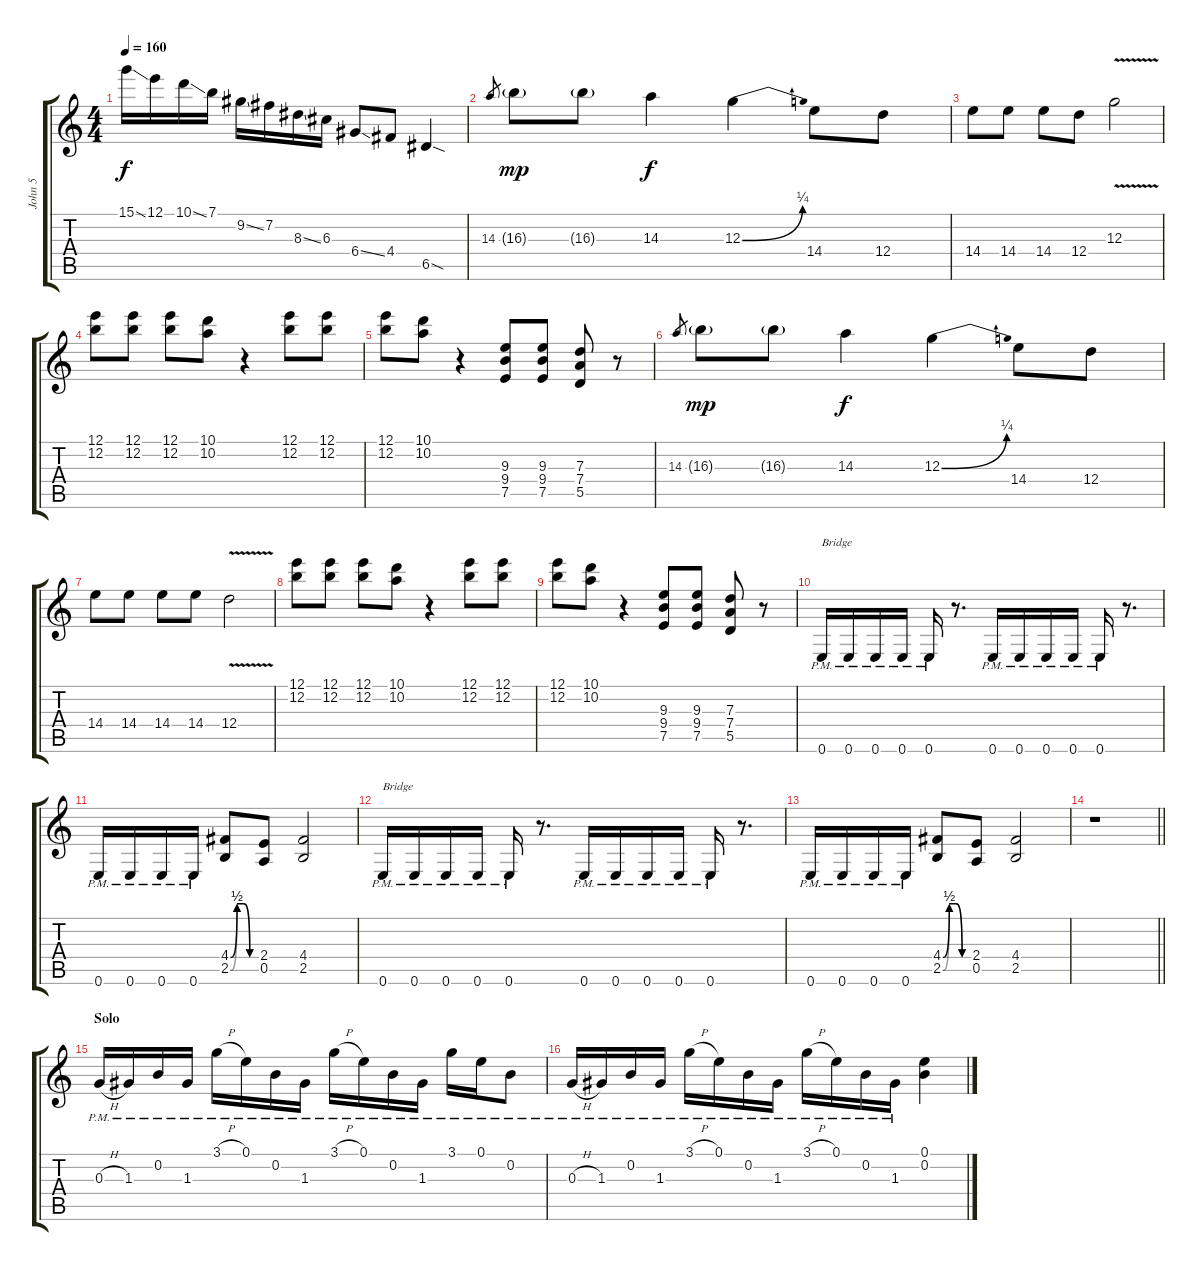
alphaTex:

\track ("John 5" "John 5") {instrument distortionguitar}
\staff {score tabs}
\tuning (E4 B3 G3 D3 A2 E2) {hide}
\ts (4 4)
\tempo 160
\clef g2
\ks c
15.1{ss}.16{dy f} 12.1.16 10.1{ss}.16 7.1.16 9.2{ss}.16 7.2.16 8.3{ss}.16 6.3.16 6.4{ss}.8 4.4.8 6.5{sod}.4 |
14.3.8{gr} 16.3{g}.8{dy mp} 16.3{g}.8 14.3.4{dy f} 12.3{be (bend 0 0 60 1)}.4 14.4.8 12.4.8 |
14.4.8 14.4.8 14.4.8 12.4.8 12.3{v}.2 |
(12.1 12.2).8 (12.1 12.2).8 (12.1 12.2).8 (10.1 10.2).8 r.4 (12.1 12.2).8 (12.1 12.2).8 |
(12.1 12.2).8 (10.1 10.2).8 r.4 (9.3 9.4 7.5).8 (9.3 9.4 7.5).8 (7.3 7.4 5.5).8 r.8 |
14.3.8{gr} 16.3{g}.8{dy mp} 16.3{g}.8 14.3.4{dy f} 12.3{be (bend 0 0 60 1)}.4 14.4.8 12.4.8 |
14.4.8 14.4.8 14.4.8 14.4.8 12.4{v}.2 |
(12.1 12.2).8 (12.1 12.2).8 (12.1 12.2).8 (10.1 10.2).8 r.4 (12.1 12.2).8 (12.1 12.2).8 |
(12.1 12.2).8 (10.1 10.2).8 r.4 (9.3 9.4 7.5).8 (9.3 9.4 7.5).8 (7.3 7.4 5.5).8 r.8 |
0.6{pm}.16{txt "Bridge"} 0.6{pm}.16 0.6{pm}.16 0.6{pm}.16 0.6{pm}.16 r.8{d} 0.6{pm}.16 0.6{pm}.16 0.6{pm}.16 0.6{pm}.16 0.6{pm}.16 r.8{d} |
0.6{pm}.16 0.6{pm}.16 0.6{pm}.16 0.6{pm}.16 (4.4{be (custom 0 0 15 2 30 2 45 0 60 0)} 2.5{be (custom 0 0 15 2 30 2 45 0 60 0)}).8 (2.4 0.5).8 (4.4 2.5).2 |
0.6{pm}.16{txt "Bridge"} 0.6{pm}.16 0.6{pm}.16 0.6{pm}.16 0.6{pm}.16 r.8{d} 0.6{pm}.16 0.6{pm}.16 0.6{pm}.16 0.6{pm}.16 0.6{pm}.16 r.8{d} |
0.6{pm}.16 0.6{pm}.16 0.6{pm}.16 0.6{pm}.16 (4.4{be (custom 0 0 15 2 30 2 45 0 60 0)} 2.5{be (custom 0 0 15 2 30 2 45 0 60 0)}).8 (2.4 0.5).8 (4.4 2.5).2 |
\barLineRight lightlight
r.1 |
\section ("" "Solo")
0.3{h pm}.16 1.3{pm}.16 0.2{pm}.16 1.3{pm}.16 3.1{h pm}.16 0.1{pm}.16 0.2{pm}.16 1.3{pm}.16 3.1{h pm}.16 0.1{pm}.16 0.2{pm}.16 1.3{pm}.16 3.1{pm}.16 0.1{pm}.16 0.2{pm}.8 |
0.3{h pm}.16 1.3{pm}.16 0.2{pm}.16 1.3{pm}.16 3.1{h pm}.16 0.1{pm}.16 0.2{pm}.16 1.3{pm}.16 3.1{h pm}.16 0.1{pm}.16 0.2{pm}.16 1.3{pm}.16 (0.1 0.2).4
